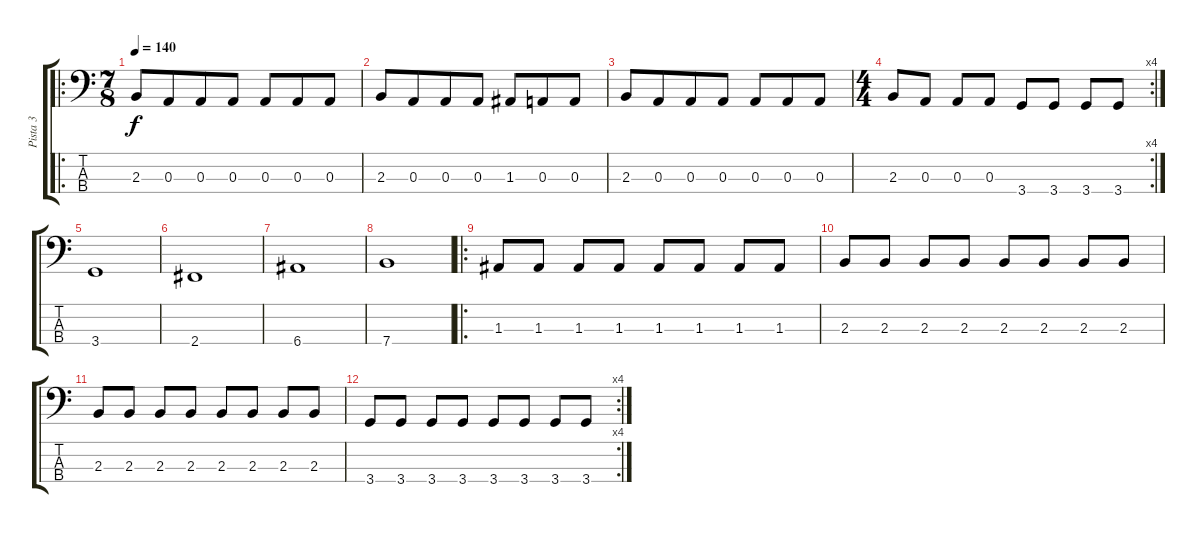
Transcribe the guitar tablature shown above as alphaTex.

\track ("Pista 3" "Pista 3") {instrument electricbassfinger}
\staff {score tabs}
\tuning (G2 D2 A1 E1) {hide}
\ro
\ts (7 8)
\tempo 140
\clef f4
\ks c
2.3.8{dy f} 0.3.8 0.3.8 0.3.8 0.3.8 0.3.8 0.3.8 |
2.3.8 0.3.8 0.3.8 0.3.8 1.3.8 0.3.8 0.3.8 |
2.3.8 0.3.8 0.3.8 0.3.8 0.3.8 0.3.8 0.3.8 |
\rc 4
\ts (4 4)
2.3.8 0.3.8 0.3.8 0.3.8 3.4.8 3.4.8 3.4.8 3.4.8 |
3.4.1 |
2.4.1 |
6.4.1 |
7.4.1 |
\ro
1.3.8 1.3.8 1.3.8 1.3.8 1.3.8 1.3.8 1.3.8 1.3.8 |
2.3.8 2.3.8 2.3.8 2.3.8 2.3.8 2.3.8 2.3.8 2.3.8 |
2.3.8 2.3.8 2.3.8 2.3.8 2.3.8 2.3.8 2.3.8 2.3.8 |
\rc 4
3.4.8 3.4.8 3.4.8 3.4.8 3.4.8 3.4.8 3.4.8 3.4.8
